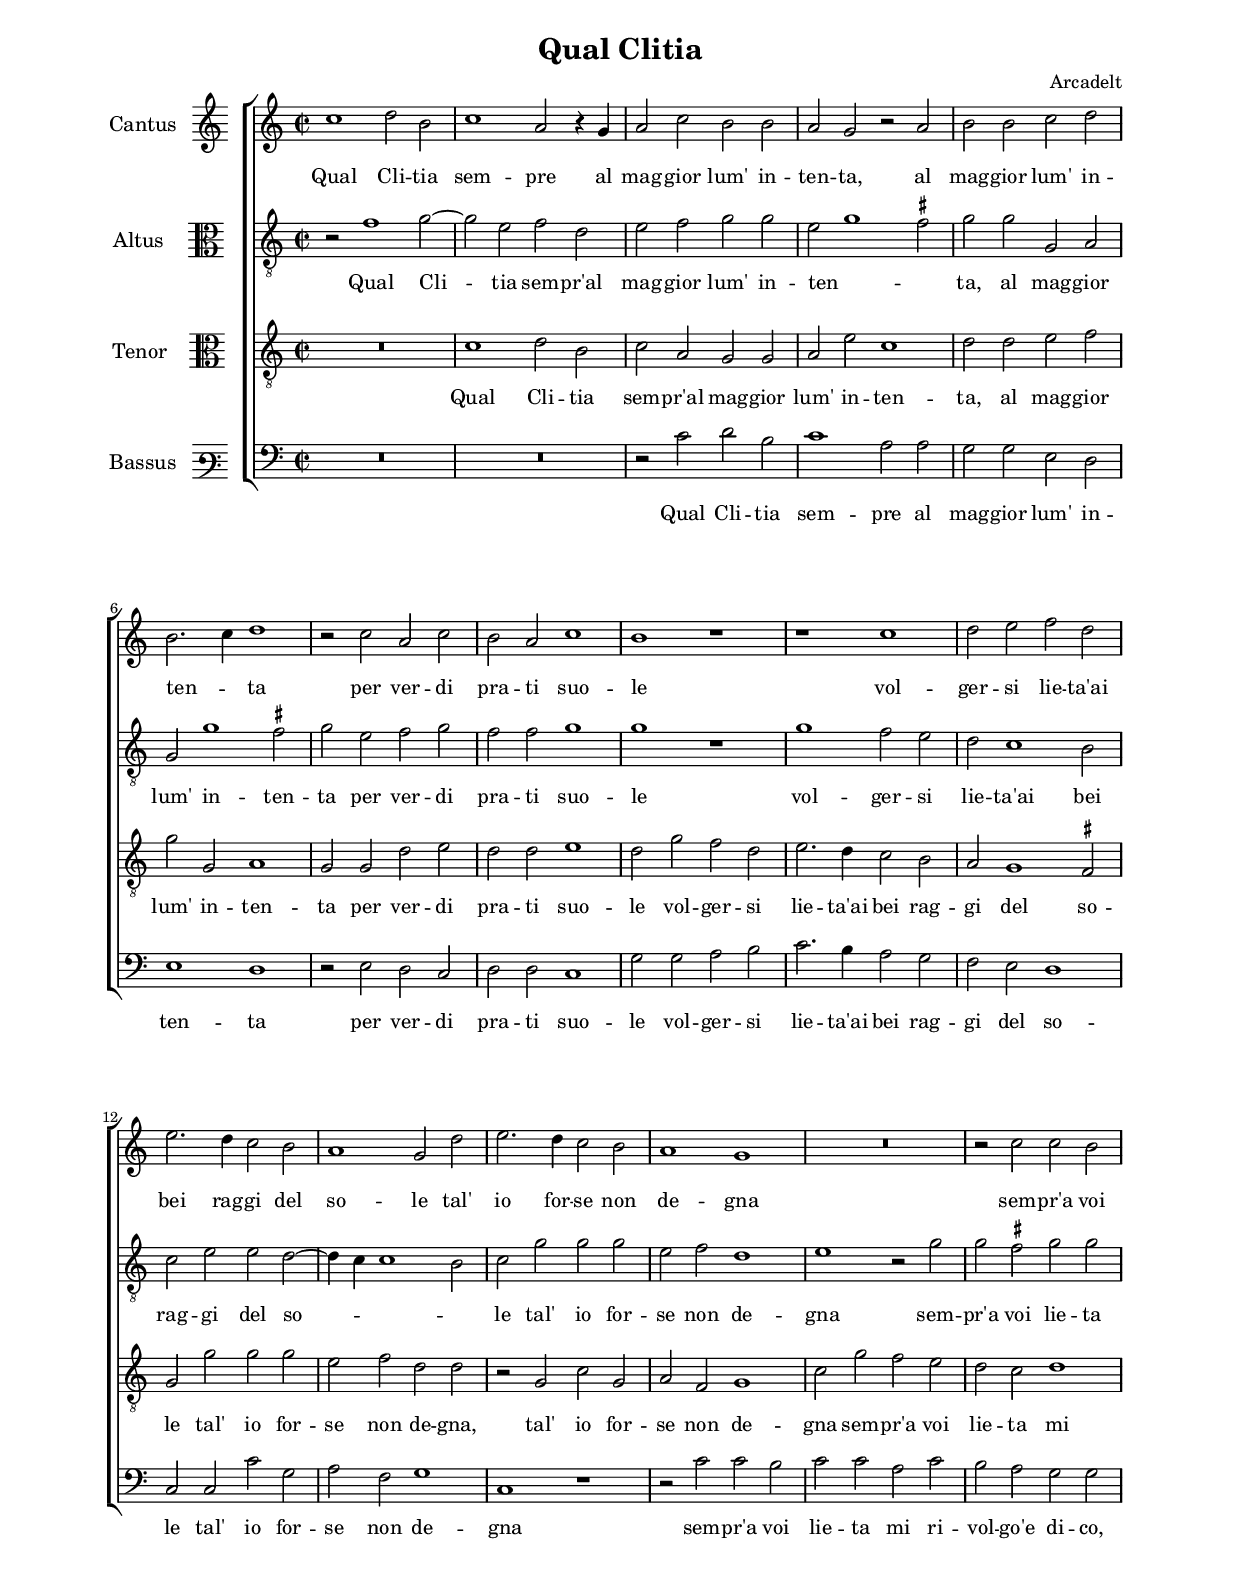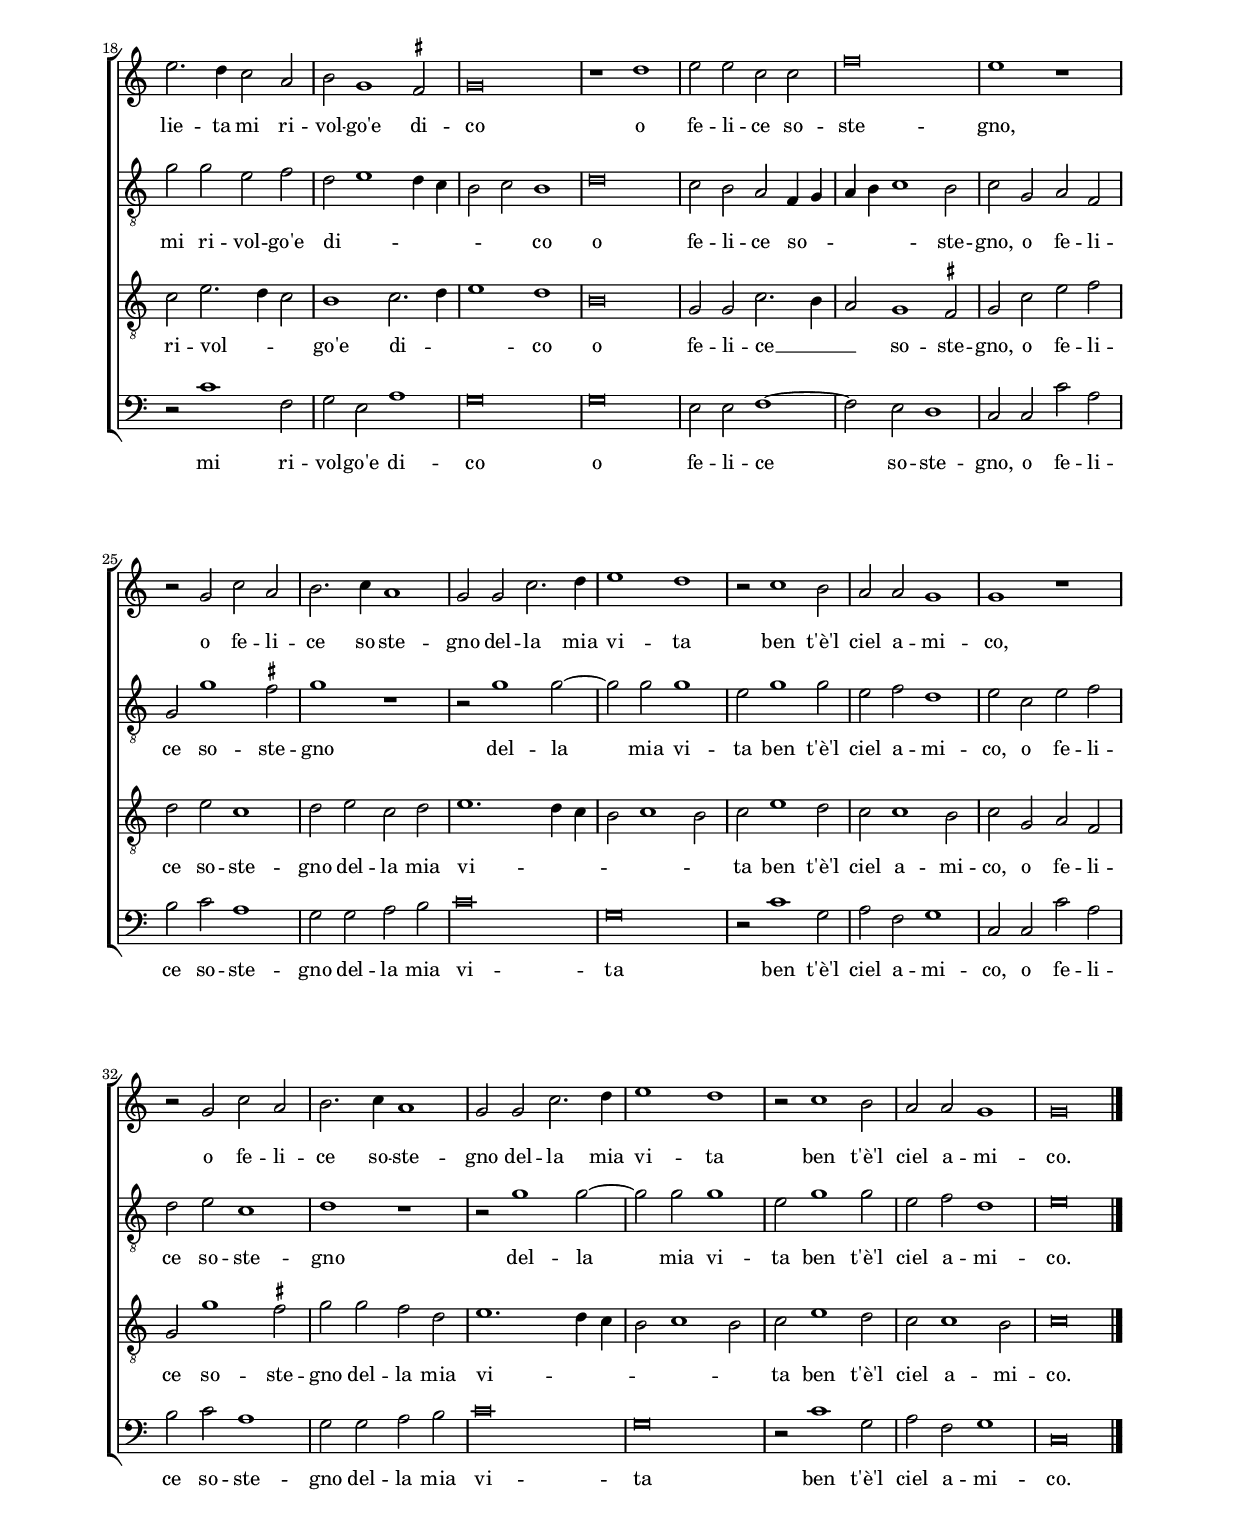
\header
{
  title="Qual Clitia"
  composer="Arcadelt"
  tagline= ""
}

\version "2.18.2"
\include "deutsch.ly"
#(set-global-staff-size 16)
% #(set-default-paper-size "letter")
#(ly:set-option 'point-and-click #f)

	
global = {
	\key c \major
	\time 2/2 \set Score.measureLength = #(ly:make-moment 2/1)
	}

	ficta = { \once \set suggestAccidentals = ##t }
	
	forget = #(define-music-function (parser location music) (ly:music?) #{
		\accidentalStyle forget
		$music
		\accidentalStyle default
		#})
	
	m = \melisma
	me = \melismaEnd


\paper
	{
	top-margin = 2 \cm
	bottom-margin = 2 \cm
	left-margin = 2 \cm
	right-margin = 2 \cm
	ragged-bottom = ##f
	ragged-last-bottom = ##t
	print-page-number = ##f
	system-system-spacing = #'((basic-distance . 20) (minimum-distance . 14) (padding . 8) (strechability . 150))
%	systems-per-page = 3
%	min-systems-per-page = 3
%	oddHeaderMarkup = \markup { \fill-line { \null \null \column \right-align { \fontsize #1 \fromproperty #'page:page-number-string \null } } }
%	evenHeaderMarkup = \markup { \column \right-align { \fontsize #1 \fromproperty #'page:page-number-string \null } }
	}


incipitcantus = \markup { \score {
	{
	\set Staff.instrumentName = \markup { \fontsize #1 "Cantus" }
	\key c \major
	\clef violin
	s4 \bar ""
	}
	\layout  {
	raggedright = ##t
	indent = 1.6 \cm
	line-width = 2.2\cm
	\context { \Staff \remove Time_signature_engraver }
	\override Staff.Clef.Y-extent = #'(0 . 0)
	}} \hspace #1 }
	
      
incipitaltus = \markup { \score {
	{
	\set Staff.instrumentName = \markup { \fontsize #1 "Altus" }
	\key c \major
	\clef alto
	s4 \bar ""
	}
	\layout  {
	raggedright = ##t
	indent = 1.6 \cm
	line-width = 2.2\cm
	\context { \Staff \remove Time_signature_engraver }
	\override Staff.Clef.Y-extent = #'(0 . 0)
	}} \hspace #1 }


incipittenor = \markup { \score {
	{
	\set Staff.instrumentName = \markup { \fontsize #1 "Tenor" }
	\key c \major
	\clef alto
	s4 \bar ""
	}
	\layout  {
	raggedright = ##t
	indent = 1.6 \cm
	line-width = 2.2\cm
	\context { \Staff \remove Time_signature_engraver }
	\override Staff.Clef.Y-extent = #'(0 . 0)
	}} \hspace #1 }


incipitbassus = \markup { \score {
	{
	\set Staff.instrumentName = \markup { \fontsize #1 "Bassus" }
	\key c \major
	\clef varbaritone
	s4 \bar ""
	}
	\layout  {
	raggedright = ##t
	indent = 1.6 \cm
	line-width = 2.2\cm
	\context { \Staff \remove Time_signature_engraver }
	\override Staff.Clef.Y-extent = #'(0 . 0)
	}} \hspace #1 }


cantus =  \relative c''
	{
	c1 d2 h
	c1 a2 r4 g
	a2 c h h
	a2 g r a
%5
	h2 h c d |
	h2. \m c4 \me d1
	r2 c a c
	h2 a c1
	h1 r
%10
	r1 c |
	d2 e f d
	e2. d4 c2 h
	a1 g2 d'
	e2. d4 c2 h
%15
	a1 g |
	R\breve
	r2 c c h
	e2. d4 c2 a
	h2 g1 \ficta fis2
%20
	g\breve |
	r1 d'
	e2 e c c
	f\breve
	e1 r
%25
	r2 g, c a |
	h2. c4 a1
	g2 g c2. d4
	e1 d
	r2 c1 h2
%30
	a2 a g1 |
	g1 r
	r2 g c a
	h2. c4 a1
	g2 g c2. d4
%35
	e1 d |
	r2 c1 h2
	a2 a g1
	g\breve \bar "|." |
	}


altus =  \relative c'
        {
	r2 f1 g2~
	g2 e f d
	e2 f g g
	e2 \m g1 \ficta fis2 \me
%5
	g2 g g, a |
	g2 g'1 \ficta fis2
	g e f g |
	f2 f g1
	g1 r
%10
	g1 f2 e
	d2 c1 h2
	c2 e e d~ |
	d4 \m c c1 h2 \me
	c2 g' g g
%15
	e2 f d1
	e1 r2 g
	g2 \ficta fis g g |
	g2 g e f
	d2 \m e1 d4 c
%20
	h2 c \me h1
	d\breve
	c2 h a f4 \m g |
	a4 h c1 \me h2
	c2 g a f
%25
	g2 g'1 \ficta fis2
	g1 r
	r2 g1 g2~ |
	g2 g g1
	e2 g1 g2
%30
	e2 f d1
	e2 c e f
	d2 e c1 |
	d1 r
	r2 g1 g2~
%35
	g2 g g1
	e2 g1 g2
	e2 f d1 |
	e\breve |
	}


tenor =  \relative c'
	{
	R\breve
	c1 d2 h
	c2 a g g
	a2 e' c1
%5
	d2 d e f |
	g2 g, a1
	g2 g d' e
	d2 d e1
	d2 g f d
%10
	e2. d4 c2 h |
	a2 g1 \ficta fis2
	g2 g' g g
	e2 f d d
	r2 g, c g
%15
	a2 f g1 |
	c2 g' f e
	d2 c d1
	c2 e2. \m d4 c2 \me
	h1 c2. \m d4
%20
	e1 \me d |
	h\breve
	g2 g c2. \m h4
	a2 \me g1 \ficta fis2
	g2 c e f
%25
	d2 e c1 |
	d2 e c d
	e1. \m d4 c
	h2 c1 h2 \me
	c2 e1 d2
%30
	c2 c1 h2 |
	c2 g a f
	g2 g'1 \ficta fis2
	g2 g f d
	e1. \m d4 c
%35
	h2 c1 h2 \me |
	c2 e1 d2
	c2 c1 h2
	c\breve |
	}


bassus  =  \relative c
	{
	R\breve
	R\breve
	r2 c' d h
	c1 a2 a
%5
	g2 g e d |
	e1 d
	r2 e d c
	d2 d c1
	g'2 g a h
%10
	c2. h4 a2 g |
	f2 e d1
	c2 c c' g
	a2 f g1
	c,1 r
%15
	r2 c' c h |
	c2 c a c
	h2 a g g
	r2 c1 f,2
	g2 e a1
%20
	g\breve |
	g\breve
	e2 e f1~
	f2 e d1
	c2 c c' a
%25
	h2 c a1 |
	g2 g a h
	c\breve
	g\breve
	r2 c1 g2
%30
	a2 f g1 |
	c,2 c c' a
	h2 c a1
	g2 g a h
	c\breve
%35
	g\breve |
	r2 c1 g2
	a2 f g1
	c,\breve |
	}

lyricscantus = \lyricmode {
	Qual Cli -- tia sem -- pre al mag -- gior lum' in -- ten -- ta,
	al mag -- gior lum' in -- ten -- ta
	per ver -- di pra -- ti suo -- le
	vol -- ger -- si lie -- ta'ai bei rag -- gi del so -- le
	tal' io for -- se non de -- gna
	sem -- pr'a voi lie -- ta mi ri -- vol -- go'e di -- co
	o fe -- li -- ce so -- ste -- gno,
	o fe -- li -- ce so -- ste -- gno
	del -- la mia vi -- ta ben t'è'l ciel a -- mi -- co,
	o fe -- li -- ce so -- ste -- gno
	del -- la mia vi -- ta ben t'è'l ciel a -- mi -- co.
	}


lyricsaltus = \lyricmode {
	Qual Cli -- tia sem -- pr'al mag -- gior lum' in -- ten -- ta,
	al mag -- gior lum' in -- ten -- ta
	per ver -- di pra -- ti suo -- le
	vol -- ger -- si lie -- ta'ai bei rag -- gi del so -- le
	tal' io for -- se non de -- gna
	sem -- pr'a voi lie -- ta mi ri -- vol -- go'e di -- co
	o fe -- li -- ce so -- ste -- gno,
	o fe -- li -- ce so -- ste -- gno
	del -- la mia vi -- ta ben t'è'l ciel a -- mi -- co,
	o fe -- li -- ce so -- ste -- gno
	del -- la mia vi -- ta ben t'è'l ciel a -- mi -- co.
	}


lyricstenor = \lyricmode {
	Qual Cli -- tia sem -- pr'al mag -- gior lum' in -- ten -- ta,
	al mag -- gior lum' in -- ten -- ta
	per ver -- di pra -- ti suo -- le
	vol -- ger -- si lie -- ta'ai bei rag -- gi del so -- le
	tal' io for -- se non de -- gna,
	tal' io for -- se non de -- gna
	sem -- pr'a voi lie -- ta mi ri -- vol -- go'e di -- co
	o fe -- li -- ce __ so -- ste -- gno,
	o fe -- li -- ce so -- ste -- gno
	del -- la mia vi -- ta ben t'è'l ciel a -- mi -- co,
	o fe -- li -- ce so -- ste -- gno
	del -- la mia vi -- ta ben t'è'l ciel a -- mi -- co.
	}


lyricsbassus = \lyricmode {
	Qual Cli -- tia sem -- pre al mag -- gior lum' in -- ten -- ta
	per ver -- di pra -- ti suo -- le
	vol -- ger -- si lie -- ta'ai bei rag -- gi del so -- le
	tal' io for -- se non de -- gna
	sem -- pr'a voi lie -- ta mi ri -- vol -- go'e di -- co,
	mi ri -- vol -- go'e di -- co
	o fe -- li -- ce so -- ste -- gno,
	o fe -- li -- ce so -- ste -- gno
	del -- la mia vi -- ta ben t'è'l ciel a -- mi -- co,
	o fe -- li -- ce so -- ste -- gno
	del -- la mia vi -- ta ben t'è'l ciel a -- mi -- co.
	}


\score
{  
  % \transpose {
	\new ChoirStaff \with { \override StaffGrouper.staff-staff-spacing.basic-distance = #13 }
	<<

	\new Staff << \global
	\new Voice="v1" {
		\set Staff.instrumentName=\incipitcantus
		\set Staff.midiInstrument = "reed organ"
		\clef "violin"
		\cantus }
	\new Lyrics \lyricsto "v1" {\lyricscantus }
	>>


	\new Staff << \global
	\new Voice="v2" {
		\set Staff.instrumentName=\incipitaltus
		\set Staff.midiInstrument = "reed organ"
		\clef "G_8" 
		\altus}
	\new Lyrics \lyricsto "v2" {\lyricsaltus }
	>>


	\new Staff << \global
	\new Voice="v3" {
		\set Staff.instrumentName=\incipittenor
		\set Staff.midiInstrument = "reed organ"
		\clef "G_8"
		\tenor }
	\new Lyrics \lyricsto "v3" {\lyricstenor }
	>>


	\new Staff << \global
	\new Voice="v4" {
		\set Staff.instrumentName=\incipitbassus
		\set Staff.midiInstrument = "reed organ"
		\clef "bass" 
		\bassus }
	\new Lyrics \lyricsto "v4" {\lyricsbassus}
	>>

	>>
	% } % transpose

	\layout
	{
	indent = 2.3 \cm
	\context { \Lyrics \override VerticalAxisGroup.nonstaff-relatedstaff-spacing.padding = #2 }
	\context { \Staff \override TimeSignature.break-visibility = #end-of-line-invisible }
%	\context { \Staff \override InstrumentName.X-offset = #'-25 }
	\context { \Voice \override Slur.transparent = ##t }
%	\context { \Voice \override AccidentalSuggestion.avoid-slur = #'ignore }
%	\context { \Voice \override AccidentalSuggestion.outside-staff-priority = ##f }
%	\context { \Score \override BarNumber.padding = #2 }
	\context { \Voice \override NoteHead.style = #'baroque }
	}

\midi
	{
    	\tempo 2 = 90
	}
	
}


% EOF